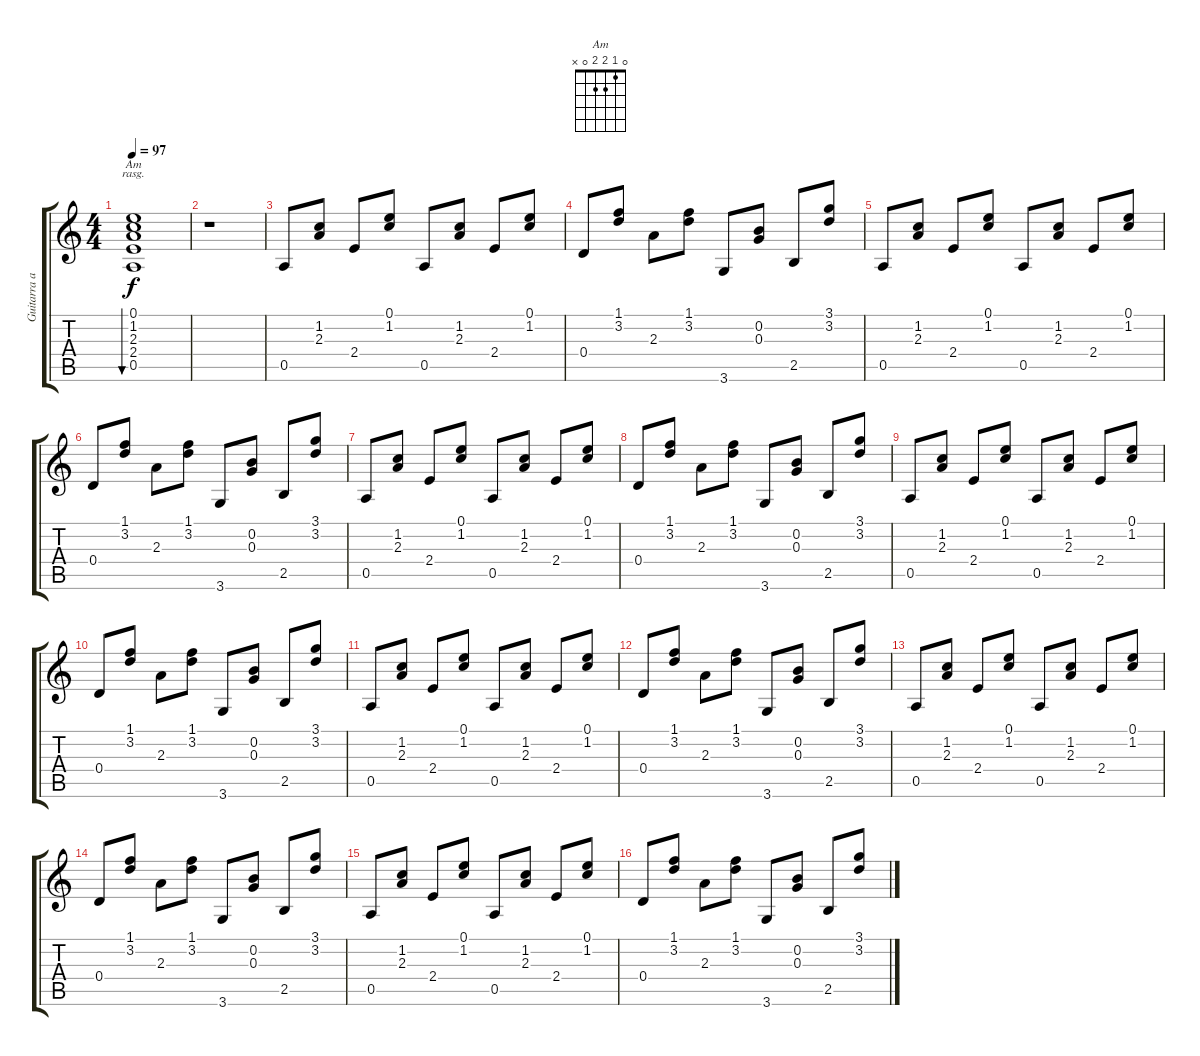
\track ("Guitarra acústica" "Guitarra a") {instrument acousticguitarnylon}
\staff {score tabs}
\tuning (E4 B3 G3 D3 A2 E2) {hide}
\chord ("Am" 0 1 2 2 0 x)
\ts (4 4)
\tempo 97
\clef g2
\ks c
(0.1 1.2 2.3 2.4 0.5).1{bu 240 ch "Am" rasg ii dy f} |
r.1 |
0.5.8 (1.2 2.3).8 2.4.8 (0.1 1.2).8 0.5.8 (1.2 2.3).8 2.4.8 (0.1 1.2).8 |
0.4.8 (1.1 3.2).8 2.3.8 (1.1 3.2).8 3.6.8 (0.2 0.3).8 2.5.8 (3.1 3.2).8 |
0.5.8 (1.2 2.3).8 2.4.8 (0.1 1.2).8 0.5.8 (1.2 2.3).8 2.4.8 (0.1 1.2).8 |
0.4.8 (1.1 3.2).8 2.3.8 (1.1 3.2).8 3.6.8 (0.2 0.3).8 2.5.8 (3.1 3.2).8 |
0.5.8 (1.2 2.3).8 2.4.8 (0.1 1.2).8 0.5.8 (1.2 2.3).8 2.4.8 (0.1 1.2).8 |
0.4.8 (1.1 3.2).8 2.3.8 (1.1 3.2).8 3.6.8 (0.2 0.3).8 2.5.8 (3.1 3.2).8 |
0.5.8 (1.2 2.3).8 2.4.8 (0.1 1.2).8 0.5.8 (1.2 2.3).8 2.4.8 (0.1 1.2).8 |
0.4.8 (1.1 3.2).8 2.3.8 (1.1 3.2).8 3.6.8 (0.2 0.3).8 2.5.8 (3.1 3.2).8 |
0.5.8 (1.2 2.3).8 2.4.8 (0.1 1.2).8 0.5.8 (1.2 2.3).8 2.4.8 (0.1 1.2).8 |
0.4.8 (1.1 3.2).8 2.3.8 (1.1 3.2).8 3.6.8 (0.2 0.3).8 2.5.8 (3.1 3.2).8 |
0.5.8 (1.2 2.3).8 2.4.8 (0.1 1.2).8 0.5.8 (1.2 2.3).8 2.4.8 (0.1 1.2).8 |
0.4.8 (1.1 3.2).8 2.3.8 (1.1 3.2).8 3.6.8 (0.2 0.3).8 2.5.8 (3.1 3.2).8 |
0.5.8 (1.2 2.3).8 2.4.8 (0.1 1.2).8 0.5.8 (1.2 2.3).8 2.4.8 (0.1 1.2).8 |
0.4.8 (1.1 3.2).8 2.3.8 (1.1 3.2).8 3.6.8 (0.2 0.3).8 2.5.8 (3.1 3.2).8
